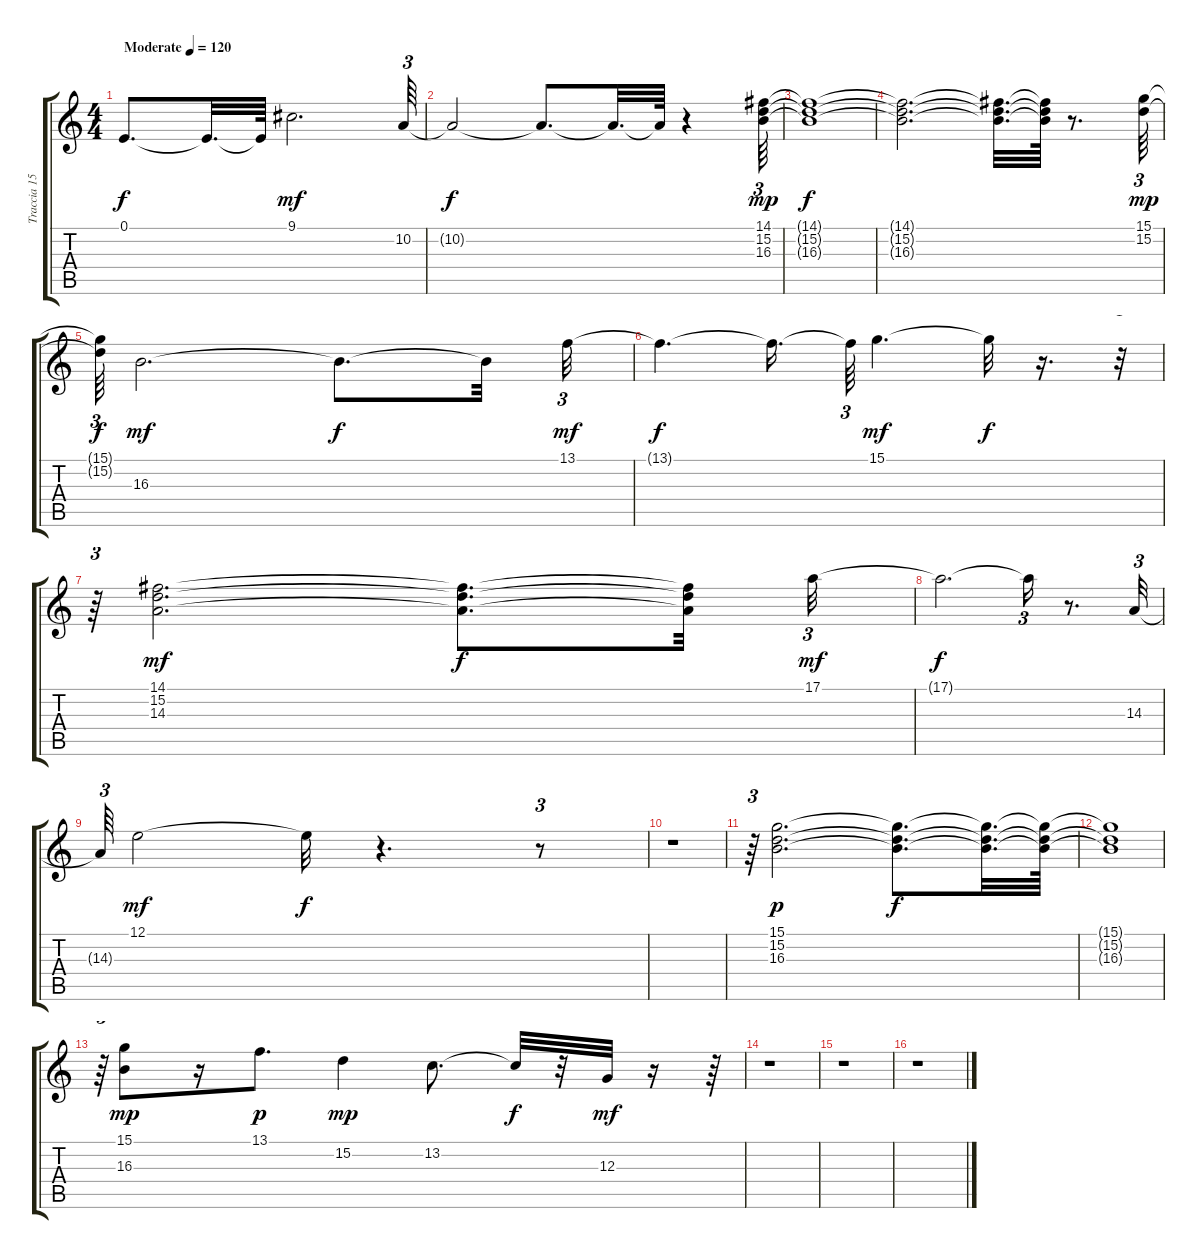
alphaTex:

\track ("Traccia 15" "Traccia 15") {instrument electricgrandpiano}
\staff {score tabs}
\tuning (E4 B3 G3 D3 A2 E2) {hide}
\ts (4 4)
\tempo (120 "Moderate")
\clef g2
\ks c
0.1.8{d dy f instrument electricgrandpiano} 0.1{t}.32{d} 0.1{t}.64 9.1.2{d dy mf} 10.2.64{tu (3 2)} |
10.2{t}.2{dy f} 10.2{t}.8{d} 10.2{t}.32{d} 10.2{t}.64 r.4 (14.1 15.2 16.3).64{tu (3 2) dy mp} |
(14.1{t} 15.2{t} 16.3{t}).1{dy f} |
(14.1{t} 15.2{t} 16.3{t}).2{d} (14.1{t} 15.2{t} 16.3{t}).32{d} (14.1{t} 15.2{t} 16.3{t}).64 r.8{d} (15.1 15.2).64{tu (3 2) dy mp} |
(15.1{t} 15.2{t}).64{tu (3 2) dy f} 16.3.2{d dy mf} 16.3{t}.8{d dy f} 16.3{t}.32 13.1.32{tu (3 2) dy mf} |
13.1{t}.4{d dy f} 13.1{t}.16{d} 13.1{t}.64{tu (3 2)} 15.1.4{d dy mf} 15.1{t}.32{dy f} r.16{d} r.32{tu (3 2)} |
r.64{tu (3 2)} (14.1 15.2 14.3).2{d dy mf} (14.1{t} 15.2{t} 14.3{t}).8{d dy f} (14.1{t} 15.2{t} 14.3{t}).32 17.1.32{tu (3 2) dy mf} |
17.1{t}.2{d dy f} 17.1{t}.16{tu (3 2)} r.8{d} 14.3.32{tu (3 2)} |
14.3{t}.64{tu (3 2)} 12.1.2{dy mf} 12.1{t}.32{dy f} r.4{d} r.8{tu (3 2)} |
r.1 |
r.64{tu (3 2)} (15.1 15.2 16.3).2{d dy p} (15.1{t} 15.2{t} 16.3{t}).8{d dy f} (15.1{t} 15.2{t} 16.3{t}).32{d} (15.1{t} 15.2{t} 16.3{t}).64 |
(15.1{t} 15.2{t} 16.3{t}).1 |
r.64{tu (3 2)} (15.1 16.3).8{dy mp} r.16 13.1.8{d dy p} 15.2.4{dy mp} 13.2.8{d} 13.2{t}.32{dy f} r.32 12.3.32{dy mf} r.16 r.64 |
r.1 |
r.1 |
r.1
